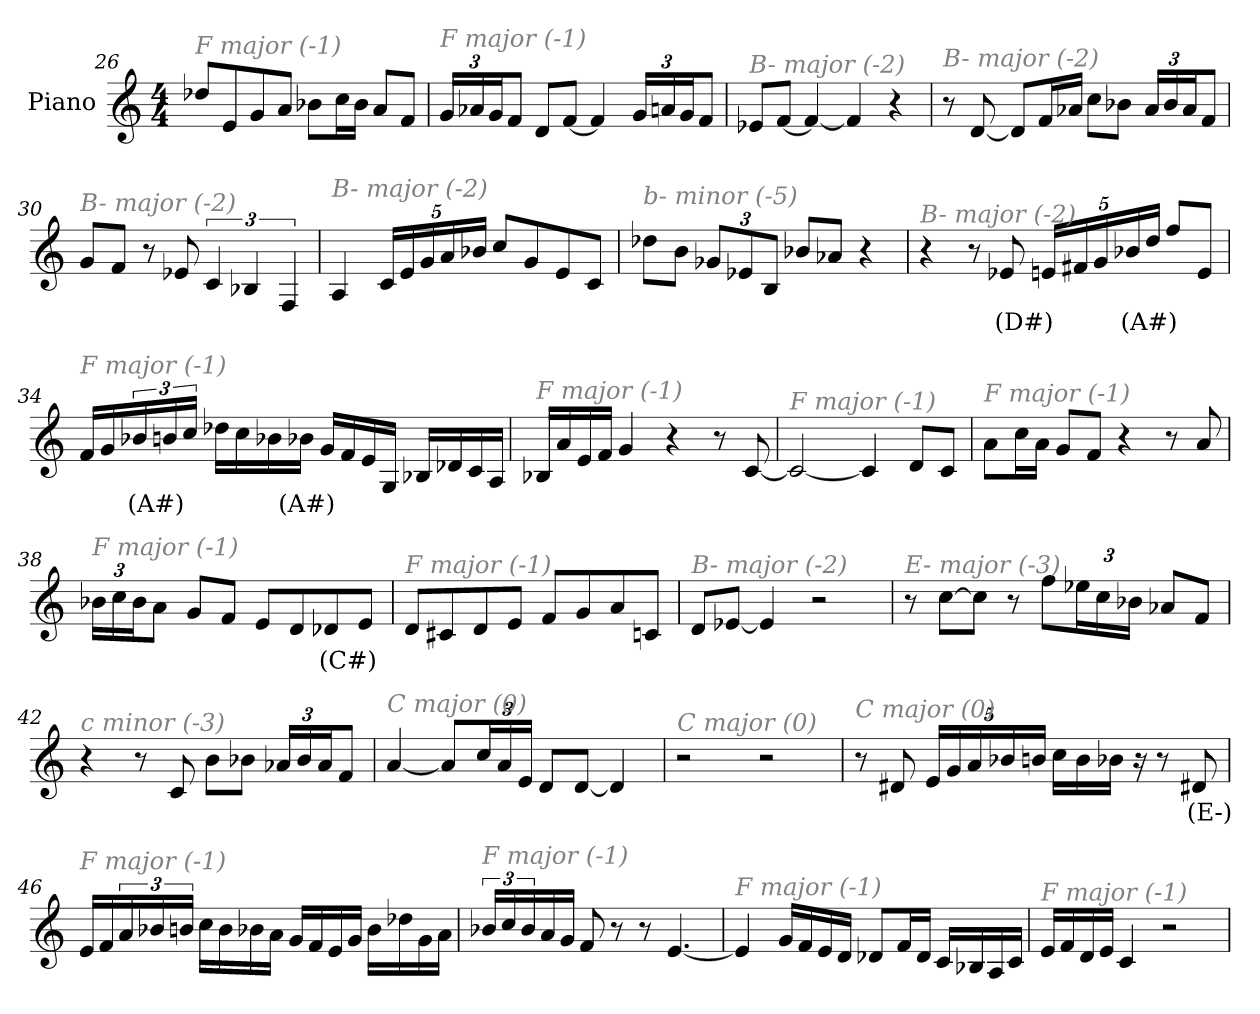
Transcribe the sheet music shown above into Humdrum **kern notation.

**kern	**text
*part1	*part1
*staff1	*staff1
*I"Piano	*
*I'Pno	*
*clefG2	*
*k[]	*
*M4/4	*
=26	=26
!LO:TX:i:color=#808080:t=F major (-1)	!
8dd-X/L	.
8e/	.
8g/	.
8a/J	.
8b-X\L	.
16cc\L	.
16b-\JJ	.
8a/L	.
8f/J	.
=27	=27
*Xbrackettup	*
!LO:TX:i:color=#808080:t=F major (-1)	!
24g/LL	.
24a-X/	.
24g/J	.
8f/J	.
8d/L	.
[8f/J	.
4f/]	.
24g/LL	.
24an/	.
24g/J	.
8f/J	.
!!LO:LB:g=z
=28	=28
!LO:TX:i:color=#808080:t=B- major (-2)	!
8e-X/L	.
[8f/J	.
4f/_	.
4f/]	.
4r	.
=29	=29
!LO:TX:i:color=#808080:t=B- major (-2)	!
8r	.
[8d/	.
8d/L]	.
16f/L	.
16a-X/JJ	.
8cc\L	.
8b-X\J	.
24a-/LL	.
24b-/	.
24a-/J	.
8f/J	.
=30	=30
!LO:TX:i:color=#808080:t=B- major (-2)	!
8g/L	.
8f/J	.
8r	.
8e-X/	.
*brackettup	*
6c/	.
6B-X/	.
6F/	.
=31	=31
!LO:TX:i:color=#808080:t=B- major (-2)	!
4A/	.
*Xbrackettup	*
20c/LL	.
20e/	.
20g/	.
20a/	.
20b-X/JJ	.
8cc/L	.
8g/	.
8e/	.
8c/J	.
!!LO:LB:g=z
=32	=32
!LO:TX:i:color=#808080:t=b- minor (-5)	!
8dd-X\L	.
8b\J	.
12g-X/L	.
12e-X/	.
12B/J	.
8b-X/L	.
8a-X/J	.
4r	.
=33	=33
!LO:TX:i:color=#808080:t=B- major (-2)	!
4r	.
8r	.
8e-Xi/	(D#)
20e/LL	.
20f#X/	.
20g/	.
20b-Xi/	(A#)
20dd/JJ	.
8ff/L	.
8e/J	.
=34	=34
!LO:TX:i:color=#808080:t=F major (-1)	!
16f/LL	.
16g/	.
*brackettup	*
24b-Xi/	(A#)
24b/	.
24cc/JJ	.
16dd-X\LL	.
16cc\	.
16b-X\	.
16b-Xi\JJ	(A#)
16g/LL	.
16f/	.
16e/	.
16G/JJ	.
16B-X/LL	.
16d-X/	.
16c/	.
16A/JJ	.
!!LO:LB:g=z
=35	=35
!LO:TX:i:color=#808080:t=F major (-1)	!
16B-X/LL	.
16a/	.
16e/	.
16f/JJ	.
4g/	.
4r	.
8r	.
[8c/	.
=36	=36
!LO:TX:i:color=#808080:t=F major (-1)	!
2c/_	.
4c/]	.
8d/L	.
8c/J	.
=37	=37
!LO:TX:i:color=#808080:t=F major (-1)	!
8a\L	.
16cc\L	.
16a\JJ	.
8g/L	.
8f/J	.
4r	.
8r	.
8a/	.
=38	=38
*Xbrackettup	*
!LO:TX:i:color=#808080:t=F major (-1)	!
24b-X\LL	.
24cc\	.
24b-\J	.
8a\J	.
8g/L	.
8f/J	.
8e/L	.
8d/	.
8d-Xi/	(C#)
8e/J	.
!!LO:PB:g=z
=39	=39
!LO:TX:i:color=#808080:t=F major (-1)	!
8d/L	.
8c#Xj/	.
8d/	.
8e/J	.
8f/L	.
8g/	.
8a/	.
8cn/J	.
=40	=40
!LO:TX:i:color=#808080:t=B- major (-2)	!
8d/L	.
[8e-X/J	.
4e-/]	.
2r	.
=41	=41
!LO:TX:i:color=#808080:t=E- major (-3)	!
8r	.
[8cc\L	.
8cc\J]	.
8r	.
8ff\L	.
24ee-X\L	.
24cc\	.
24b-X\JJ	.
8a-X/L	.
8f/J	.
=42	=42
!LO:TX:i:color=#808080:t=c minor (-3)	!
4r	.
8r	.
8c/	.
8b\L	.
8b-X\J	.
24a-X/LL	.
24b-/	.
24a-/J	.
8f/J	.
!!LO:LB:g=z
=43	=43
!LO:TX:i:color=#808080:t=C major (0)	!
[4a/	.
8a/L]	.
24cc/L	.
24a/	.
24e/JJ	.
8d/L	.
[8d/J	.
4d/]	.
=44	=44
!LO:TX:i:color=#808080:t=C major (0)	!
2r	.
2r	.
=45	=45
!LO:TX:i:color=#808080:t=C major (0)	!
8r	.
8d#X/	.
20e/LL	.
20g/	.
20a/	.
20b-X/	.
20bn/JJ	.
16cc\LL	.
16b\	.
16b-X\JJ	.
16r	.
8r	.
8d#Xi/	(E-)
!!LO:LB:g=z
=46	=46
!LO:TX:i:color=#808080:t=F major (-1)	!
16e/LL	.
16f/	.
*brackettup	*
24a/	.
24b-X/	.
24bn/JJ	.
16cc\LL	.
16b\	.
16b-X\	.
16a\JJ	.
16g/LL	.
16f/	.
16e/	.
16g/JJ	.
16b-\LL	.
16dd-X\	.
16g\	.
16a\JJ	.
=47	=47
!LO:TX:i:color=#808080:t=F major (-1)	!
24b-X/LL	.
24cc/	.
24b-/	.
16a/	.
16g/JJ	.
8f/	.
8r	.
8r	.
[4.e/	.
=48	=48
!LO:TX:i:color=#808080:t=F major (-1)	!
4e/]	.
16g/LL	.
16f/	.
16e/	.
16d/JJ	.
8d-X/L	.
16f/L	.
16d-/JJ	.
16c/LL	.
16B-X/	.
16A/	.
16c/JJ	.
!!LO:LB:g=z
=49	=49
!LO:TX:i:color=#808080:t=F major (-1)	!
16e/LL	.
16f/	.
16d/	.
16e/JJ	.
4c/	.
2r	.
=	=
*-	*-
